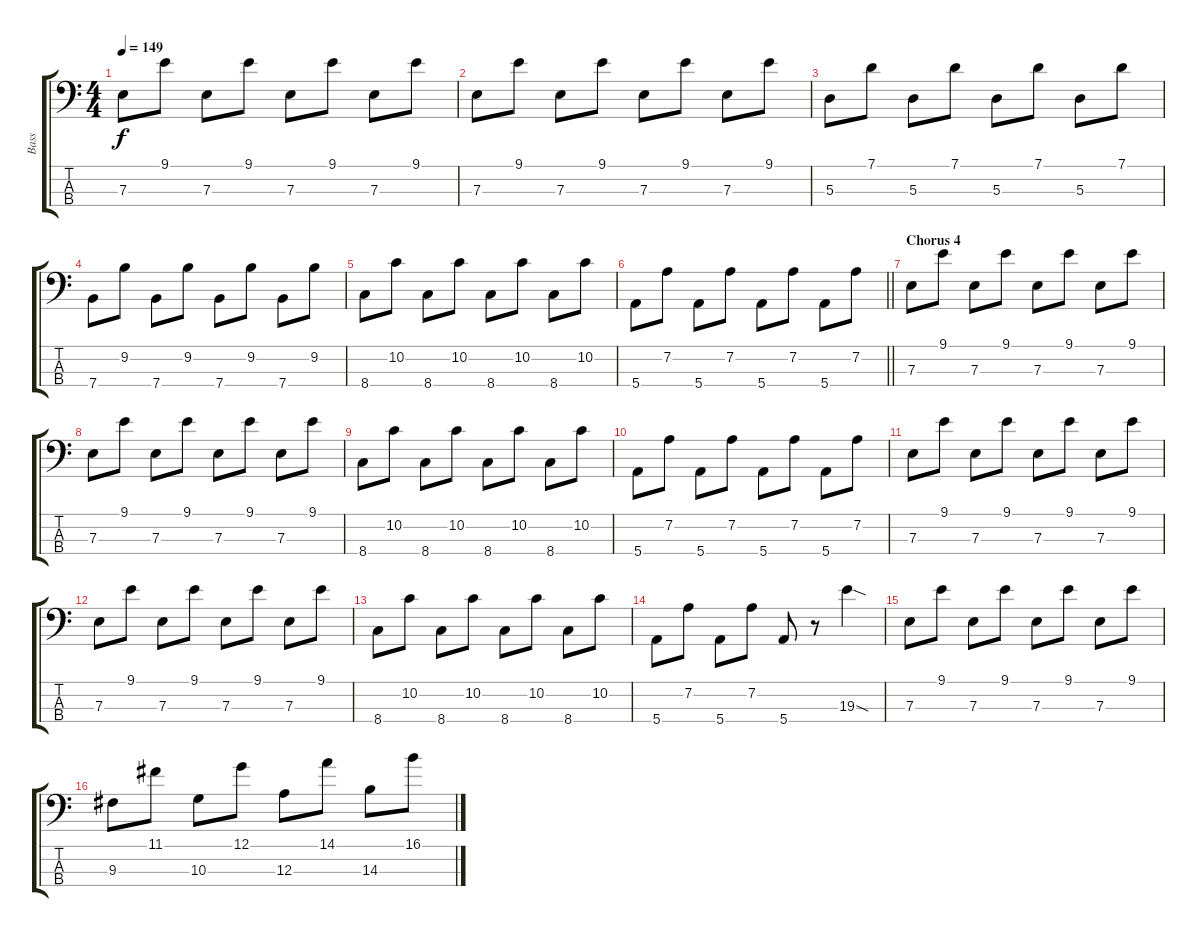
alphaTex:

\track ("Bass" "Bass") {instrument electricbassfinger}
\staff {score tabs}
\tuning (G2 D2 A1 E1) {hide}
\ts (4 4)
\tempo 149
\clef f4
\ks c
7.3.8{dy f} 9.1.8 7.3.8 9.1.8 7.3.8 9.1.8 7.3.8 9.1.8 |
7.3.8 9.1.8 7.3.8 9.1.8 7.3.8 9.1.8 7.3.8 9.1.8 |
5.3.8 7.1.8 5.3.8 7.1.8 5.3.8 7.1.8 5.3.8 7.1.8 |
7.4.8 9.2.8 7.4.8 9.2.8 7.4.8 9.2.8 7.4.8 9.2.8 |
8.4.8 10.2.8 8.4.8 10.2.8 8.4.8 10.2.8 8.4.8 10.2.8 |
\barLineRight lightlight
5.4.8 7.2.8 5.4.8 7.2.8 5.4.8 7.2.8 5.4.8 7.2.8 |
\section ("" "Chorus 4")
7.3.8 9.1.8 7.3.8 9.1.8 7.3.8 9.1.8 7.3.8 9.1.8 |
7.3.8 9.1.8 7.3.8 9.1.8 7.3.8 9.1.8 7.3.8 9.1.8 |
8.4.8 10.2.8 8.4.8 10.2.8 8.4.8 10.2.8 8.4.8 10.2.8 |
5.4.8 7.2.8 5.4.8 7.2.8 5.4.8 7.2.8 5.4.8 7.2.8 |
7.3.8 9.1.8 7.3.8 9.1.8 7.3.8 9.1.8 7.3.8 9.1.8 |
7.3.8 9.1.8 7.3.8 9.1.8 7.3.8 9.1.8 7.3.8 9.1.8 |
8.4.8 10.2.8 8.4.8 10.2.8 8.4.8 10.2.8 8.4.8 10.2.8 |
5.4.8 7.2.8 5.4.8 7.2.8 5.4.8 r.8 19.3{sod}.4 |
7.3.8 9.1.8 7.3.8 9.1.8 7.3.8 9.1.8 7.3.8 9.1.8 |
9.3.8 11.1.8 10.3.8 12.1.8 12.3.8 14.1.8 14.3.8 16.1.8
